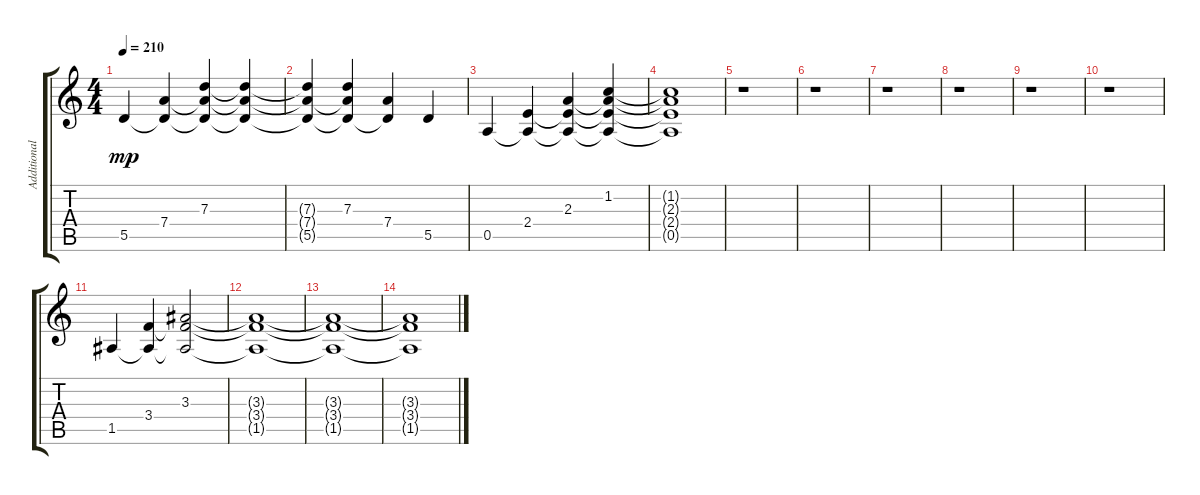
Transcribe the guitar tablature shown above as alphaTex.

\track ("Additional Guitar" "Additional") {instrument overdrivenguitar}
\staff {score tabs}
\tuning (E4 B3 G3 D3 A2 E2) {hide}
\ts (4 4)
\tempo 210
\clef g2
\ks c
5.5.4{dy mp} (7.4 5.5{t}).4 (7.3 7.4{t} 5.5{t}).4 (7.3{t} 7.4{t} 5.5{t}).4 |
(7.3{t} 7.4{t} 5.5{t}).4 (7.3 7.4{t} 5.5{t}).4 (7.4 5.5{t}).4 5.5.4 |
0.5.4 (2.4 0.5{t}).4 (2.3 2.4{t} 0.5{t}).4 (1.2 2.3{t} 2.4{t} 0.5{t}).4 |
(1.2{t} 2.3{t} 2.4{t} 0.5{t}).1 |
r.1 |
r.1 |
r.1 |
r.1 |
r.1 |
r.1 |
1.5.4 (3.4 1.5{t}).4 (3.3 3.4{t} 1.5{t}).2 |
(3.3{t} 3.4{t} 1.5{t}).1 |
(3.3{t} 3.4{t} 1.5{t}).1 |
(3.3{t} 3.4{t} 1.5{t}).1
